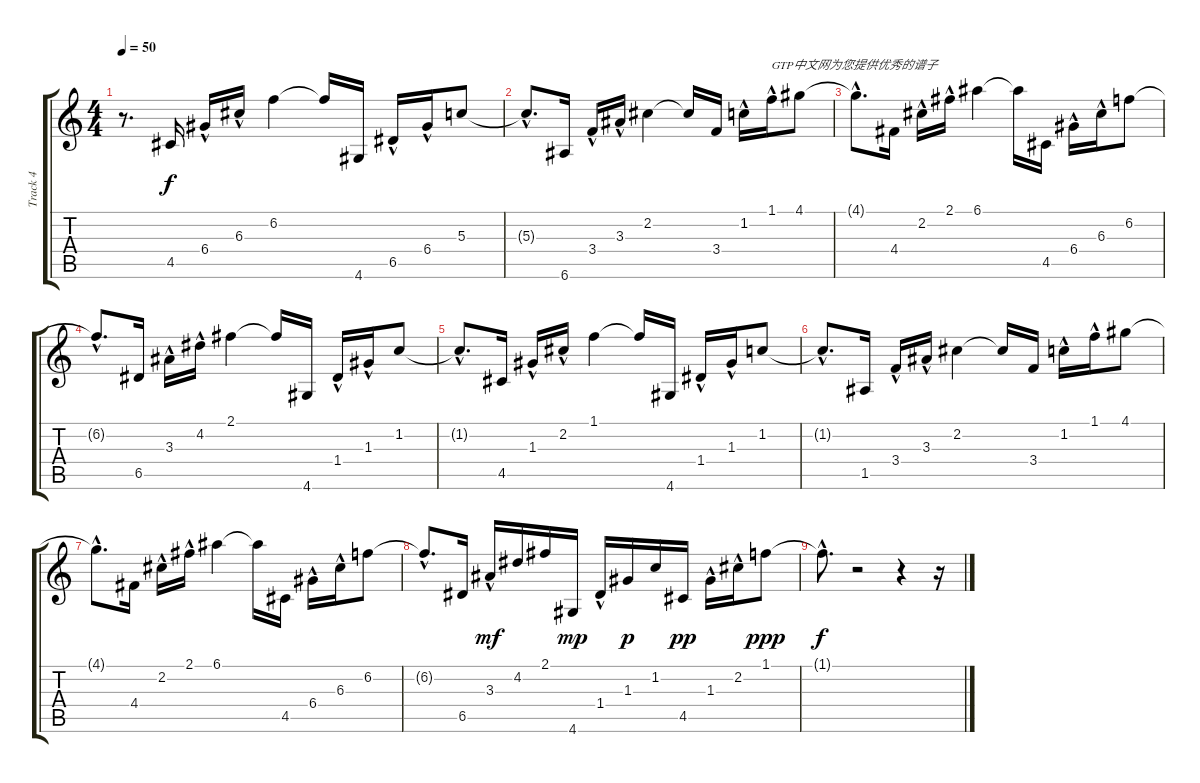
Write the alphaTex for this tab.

\track ("Track 4" "Track 4") {instrument acousticguitarsteel}
\staff {score tabs}
\tuning (E4 B3 G3 D3 A2 E2) {hide}
\ts (4 4)
\tempo 50
\clef g2
\ks c
r.8{d dy f instrument acousticguitarsteel} 4.5.16 6.4{hac}.16 6.3{hac}.16 6.2.4 6.2{t}.16 4.6.16 6.5{hac}.16 6.4{hac}.16 5.3.8 |
5.3{hac t}.8{d} 6.6.16 3.4{hac}.16 3.3{hac}.16 2.2.4 2.2{t}.16 3.4.16 1.2{hac}.16 1.1{hac}.16{txt "GTP中文网为您提供优秀的谱子"} 4.1.8 |
4.1{hac t}.8{d} 4.4.16 2.2{hac}.16 2.1{hac}.16 6.1.4 6.1{t}.16 4.5.16 6.4{hac}.16 6.3{hac}.16 6.2.8 |
6.2{hac t}.8{d} 6.5.16 3.3{hac}.16 4.2{hac}.16 2.1.4 2.1{t}.16 4.6.16 1.4{hac}.16 1.3{hac}.16 1.2.8 |
1.2{hac t}.8{d} 4.5.16 1.3{hac}.16 2.2{hac}.16 1.1.4 1.1{t}.16 4.6.16 1.4{hac}.16 1.3{hac}.16 1.2.8 |
1.2{hac t}.8{d} 1.5.16 3.4{hac}.16 3.3{hac}.16 2.2.4 2.2{t}.16 3.4.16 1.2{hac}.16 1.1{hac}.16 4.1.8 |
4.1{hac t}.8{d} 4.4.16 2.2{hac}.16 2.1{hac}.16 6.1.4 6.1{t}.16 4.5.16 6.4{hac}.16 6.3{hac}.16 6.2.8 |
6.2{hac t}.8{d} 6.5.16 3.3{hac}.16{dy mf} 4.2.16 2.1.16 4.6.16{dy mp} 1.4{hac}.16 1.3.16{dy p} 1.2.16 4.5.16{dy pp} 1.3{hac}.16 2.2{hac}.16 1.1.8{dy ppp} |
1.1{hac t}.8{d dy f} r.2 r.4 r.16
